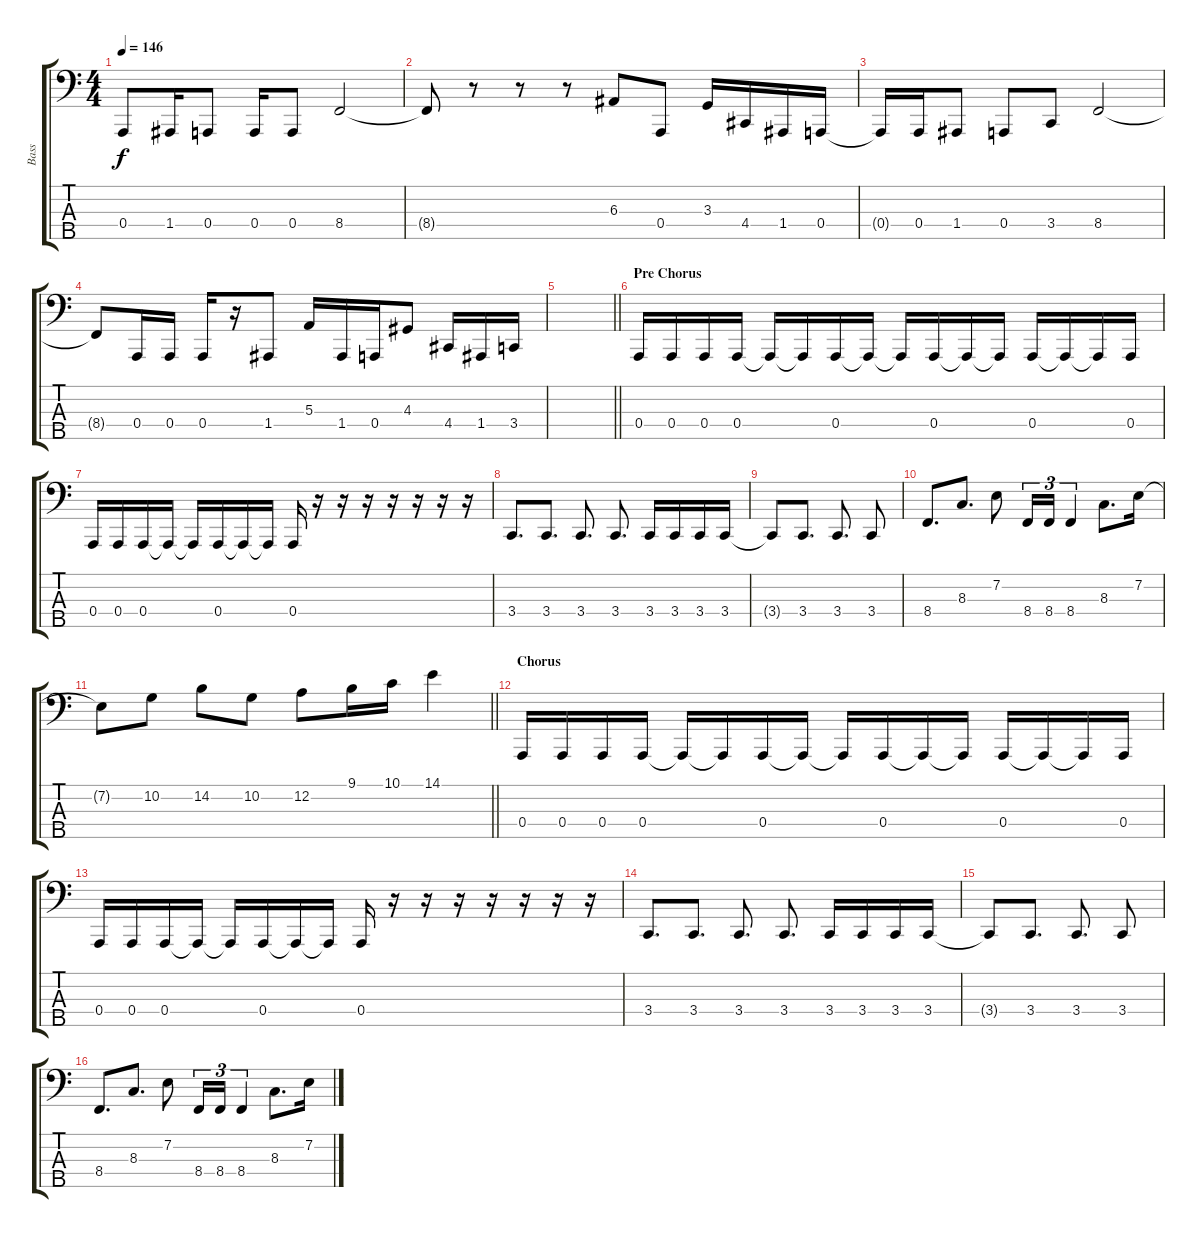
\track ("Bass" "Bass") {instrument electricbasspick}
\staff {score tabs}
\tuning (D2 A1 E1 A0 E0) {hide}
\ts (4 4)
\tempo 146
\clef f4
\ks aminor
0.4.8{dy f} 1.4.16 0.4.8 0.4.16 0.4.8 8.4.2 |
8.4{t}.8 r.8 r.8 r.8 6.3.8 0.4.8 3.3.16 4.4.16 1.4.16 0.4.16 |
0.4{t}.16 0.4.16 1.4.8 0.4.8 3.4.8 8.4.2 |
8.4{t}.8 0.4.16 0.4.16 0.4.16 r.16 1.4.8 5.3.16 1.4.16 0.4.16 4.3.8 4.4.16 1.4.16 3.4.16 |
\barLineRight lightlight
|
\section ("" "Pre Chorus")
0.4.16 0.4.16 0.4.16 0.4.16 0.4{t}.16 0.4{t}.16 0.4.16 0.4{t}.16 0.4{t}.16 0.4.16 0.4{t}.16 0.4{t}.16 0.4.16 0.4{t}.16 0.4{t}.16 0.4.16 |
0.4.16 0.4.16 0.4.16 0.4{t}.16 0.4{t}.16 0.4.16 0.4{t}.16 0.4{t}.16 0.4.16 r.16 r.16 r.16 r.16 r.16 r.16 r.16 |
3.4.8{d} 3.4.8{d} 3.4.8{d} 3.4.8{d} 3.4.16 3.4.16 3.4.16 3.4.16 |
3.4{t}.8 3.4.8{d} 3.4.8{d} 3.4.8 |
8.4.8{d} 8.3.8{d} 7.2.8 8.4.16{tu (3 2)} 8.4.16{tu (3 2)} 8.4.4{tu (3 2)} 8.3.8{d} 7.2.16 |
\barLineRight lightlight
7.2{t}.8 10.2.8 14.2.8 10.2.8 12.2.8 9.1.16 10.1.16 14.1.4 |
\section ("" "Chorus")
0.4.16 0.4.16 0.4.16 0.4.16 0.4{t}.16 0.4{t}.16 0.4.16 0.4{t}.16 0.4{t}.16 0.4.16 0.4{t}.16 0.4{t}.16 0.4.16 0.4{t}.16 0.4{t}.16 0.4.16 |
0.4.16 0.4.16 0.4.16 0.4{t}.16 0.4{t}.16 0.4.16 0.4{t}.16 0.4{t}.16 0.4.16 r.16 r.16 r.16 r.16 r.16 r.16 r.16 |
3.4.8{d} 3.4.8{d} 3.4.8{d} 3.4.8{d} 3.4.16 3.4.16 3.4.16 3.4.16 |
3.4{t}.8 3.4.8{d} 3.4.8{d} 3.4.8 |
8.4.8{d} 8.3.8{d} 7.2.8 8.4.16{tu (3 2)} 8.4.16{tu (3 2)} 8.4.4{tu (3 2)} 8.3.8{d} 7.2.16
